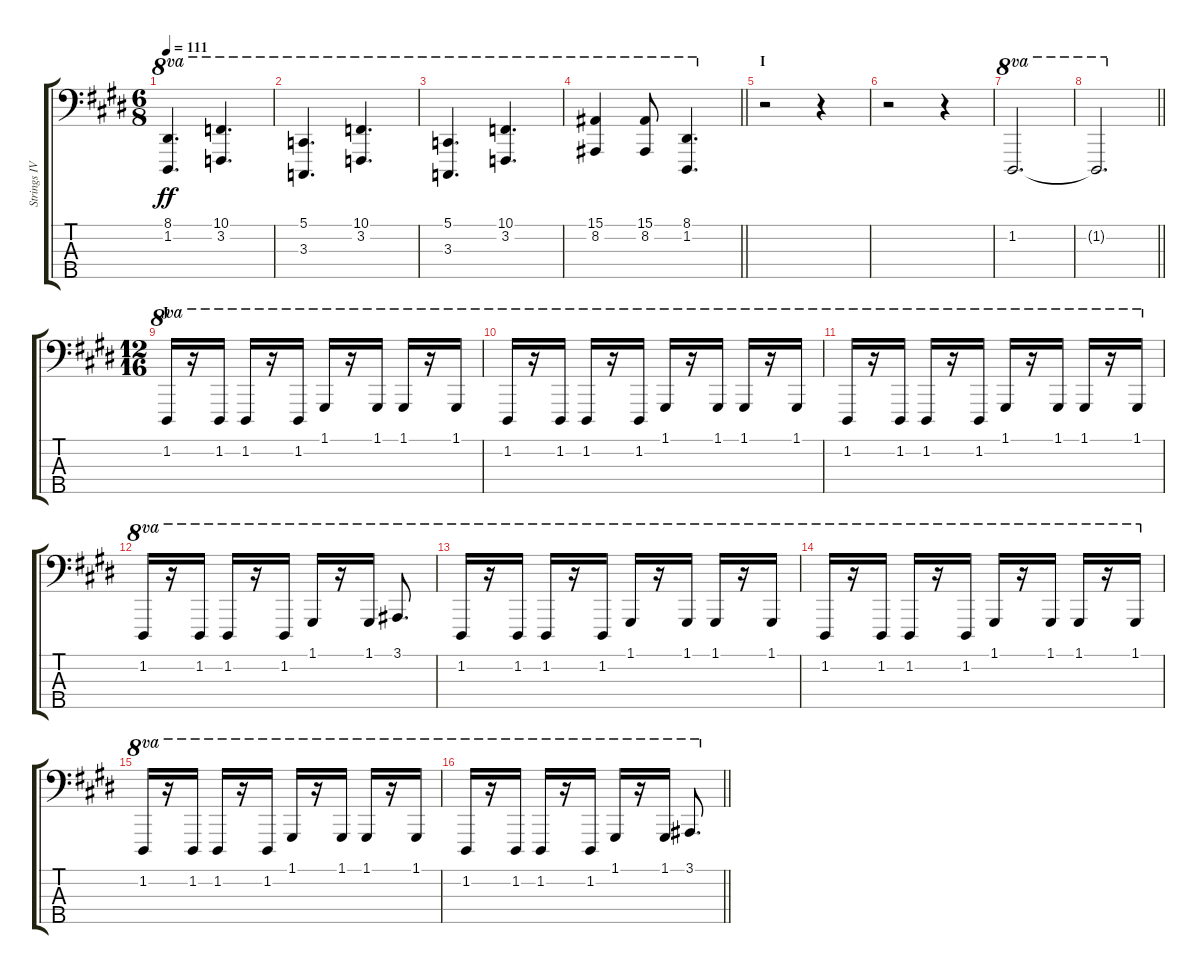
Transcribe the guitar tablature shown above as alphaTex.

\track ("Strings IV" "Strings IV") {instrument stringensemble1}
\staff {score tabs}
\tuning (G2 D2 A1 E1 B0) {hide}
\ts (6 8)
\tempo 111
\clef f4
\ks e
(8.1 1.2).4{d ot 8va dy ff} (10.1 3.2).4{d ot 8va} |
(5.1 3.3).4{d ot 8va} (10.1 3.2).4{d ot 8va} |
(5.1 3.3).4{d ot 8va} (10.1 3.2).4{d ot 8va} |
\barLineRight lightlight
(15.1 8.2).4{ot 8va} (15.1 8.2).8{ot 8va} (8.1 1.2).4{d ot 8va} |
\section ("" "I")
r.2 r.4 |
r.2 r.4 |
1.2.2{d ot 8va} |
\barLineRight lightlight
1.2{t}.2{d ot 8va} |
\ts (12 16)
\section ("" "J")
1.2.16{ot 8va} r.16{ot 8va} 1.2.16{ot 8va} 1.2.16{ot 8va} r.16{ot 8va} 1.2.16{ot 8va} 1.1.16{ot 8va} r.16{ot 8va} 1.1.16{ot 8va} 1.1.16{ot 8va} r.16{ot 8va} 1.1.16{ot 8va} |
1.2.16{ot 8va} r.16{ot 8va} 1.2.16{ot 8va} 1.2.16{ot 8va} r.16{ot 8va} 1.2.16{ot 8va} 1.1.16{ot 8va} r.16{ot 8va} 1.1.16{ot 8va} 1.1.16{ot 8va} r.16{ot 8va} 1.1.16{ot 8va} |
1.2.16{ot 8va} r.16{ot 8va} 1.2.16{ot 8va} 1.2.16{ot 8va} r.16{ot 8va} 1.2.16{ot 8va} 1.1.16{ot 8va} r.16{ot 8va} 1.1.16{ot 8va} 1.1.16{ot 8va} r.16{ot 8va} 1.1.16{ot 8va} |
1.2.16{ot 8va} r.16{ot 8va} 1.2.16{ot 8va} 1.2.16{ot 8va} r.16{ot 8va} 1.2.16{ot 8va} 1.1.16{ot 8va} r.16{ot 8va} 1.1.16{ot 8va} 3.1.8{d ot 8va} |
1.2.16{ot 8va} r.16{ot 8va} 1.2.16{ot 8va} 1.2.16{ot 8va} r.16{ot 8va} 1.2.16{ot 8va} 1.1.16{ot 8va} r.16{ot 8va} 1.1.16{ot 8va} 1.1.16{ot 8va} r.16{ot 8va} 1.1.16{ot 8va} |
1.2.16{ot 8va} r.16{ot 8va} 1.2.16{ot 8va} 1.2.16{ot 8va} r.16{ot 8va} 1.2.16{ot 8va} 1.1.16{ot 8va} r.16{ot 8va} 1.1.16{ot 8va} 1.1.16{ot 8va} r.16{ot 8va} 1.1.16{ot 8va} |
1.2.16{ot 8va} r.16{ot 8va} 1.2.16{ot 8va} 1.2.16{ot 8va} r.16{ot 8va} 1.2.16{ot 8va} 1.1.16{ot 8va} r.16{ot 8va} 1.1.16{ot 8va} 1.1.16{ot 8va} r.16{ot 8va} 1.1.16{ot 8va} |
\barLineRight lightlight
1.2.16{ot 8va} r.16{ot 8va} 1.2.16{ot 8va} 1.2.16{ot 8va} r.16{ot 8va} 1.2.16{ot 8va} 1.1.16{ot 8va} r.16{ot 8va} 1.1.16{ot 8va} 3.1.8{d ot 8va}
